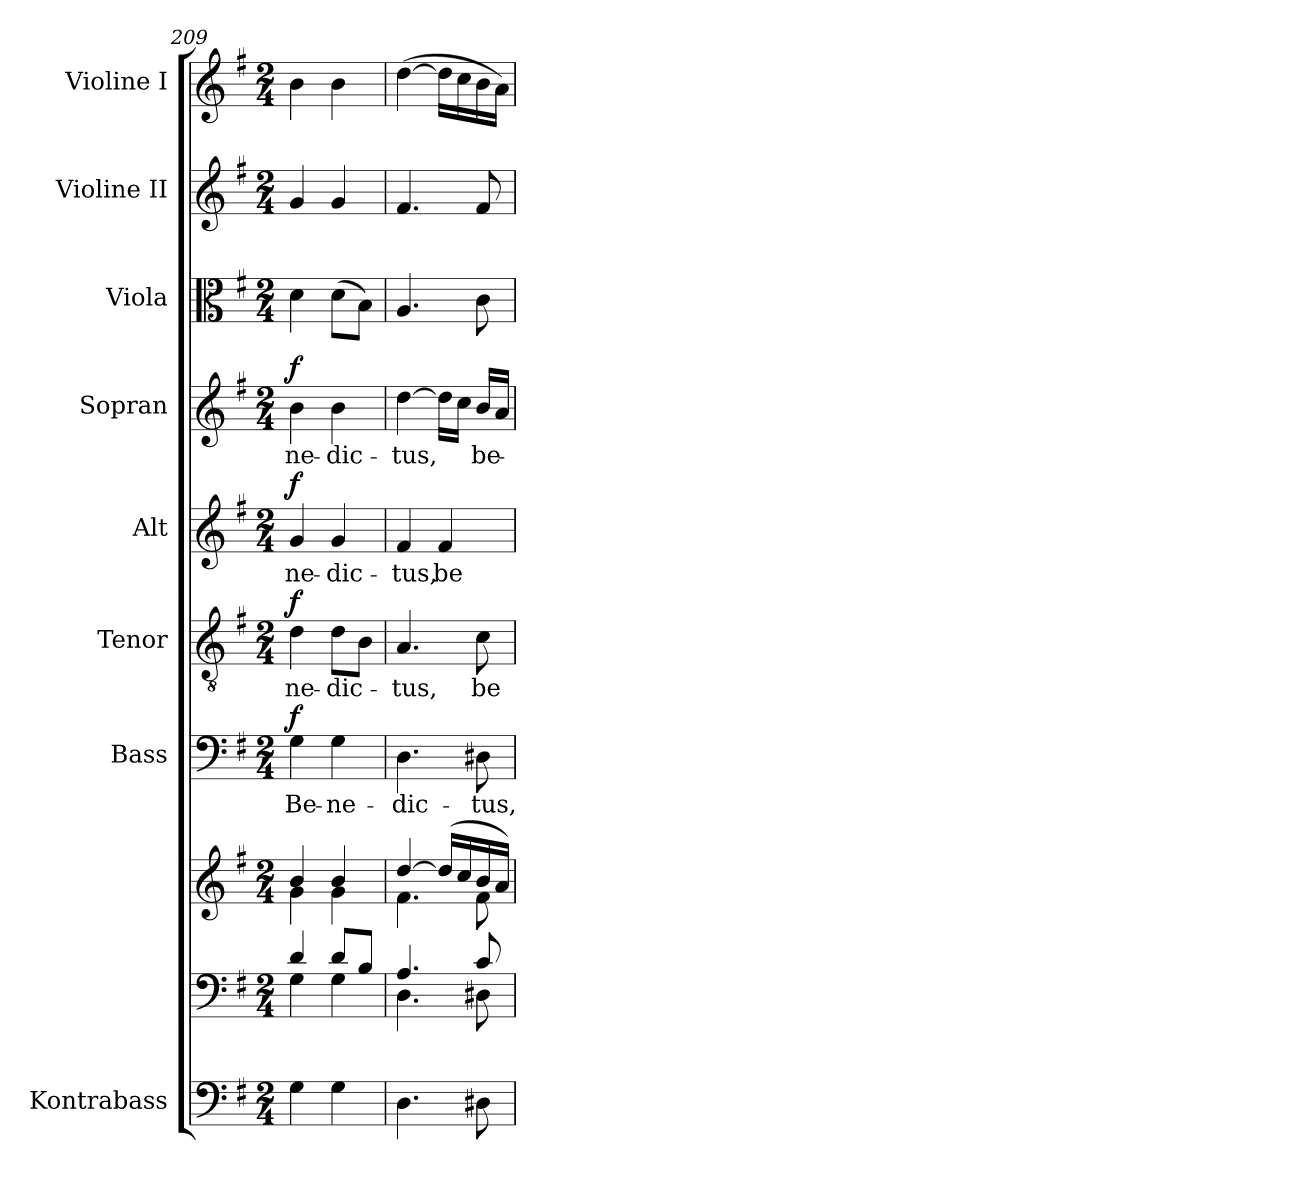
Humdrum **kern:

**kern	**kern	**kern	**kern	**text	**dynam	**kern	**text	**dynam	**kern	**text	**dynam	**kern	**text	**dynam	**kern	**kern	**kern
*part9	*part8	*part8	*part7	*part7	*part7	*part6	*part6	*part6	*part5	*part5	*part5	*part4	*part4	*part4	*part3	*part2	*part1
*staff10	*staff9	*staff8	*staff7	*staff7	*staff7	*staff6	*staff6	*staff6	*staff5	*staff5	*staff5	*staff4	*staff4	*staff4	*staff3	*staff2	*staff1
*I"Kontrabass	*	*	*I"Bass	*	*	*I"Tenor	*	*	*I"Alt	*	*	*I"Sopran	*	*	*I"Viola	*I"Violine II	*I"Violine I
*I'Kb.	*	*	*I'B.	*	*	*I'T.	*	*	*I'A.	*	*	*I'S.	*	*	*I'Vla.	*I'Vl. II	*I'Vl. I
*clefF4	*clefF4	*clefG2	*clefF4	*	*	*clefGv2	*	*	*clefG2	*	*	*clefG2	*	*	*clefC3	*clefG2	*clefG2
*ITrd7c12	*	*	*	*	*	*	*	*	*	*	*	*	*	*	*	*	*
*k[f#]	*k[f#]	*k[f#]	*k[f#]	*	*	*k[f#]	*	*	*k[f#]	*	*	*k[f#]	*	*	*k[f#]	*k[f#]	*k[f#]
*G:	*G:	*G:	*G:	*	*	*G:	*	*	*G:	*	*	*G:	*	*	*G:	*G:	*G:
*M2/4	*M2/4	*M2/4	*M2/4	*	*	*M2/4	*	*	*M2/4	*	*	*M2/4	*	*	*M2/4	*M2/4	*M2/4
=209	=209	=209	=209	=209	=209	=209	=209	=209	=209	=209	=209	=209	=209	=209	=209	=209	=209
*	*^	*^	*	*	*	*	*	*	*	*	*	*	*	*	*	*	*
!	!	!	!	!	!	!LO:LY:b	!LO:DY:a	!	!LO:LY:b	!LO:DY:a	!	!LO:LY:b	!LO:DY:a	!	!LO:LY:b	!LO:DY:a	!	!	!
4GG\	4d/	4G\	4b/	4g\	4G\	Be-	f	4d\	-ne-	f	4g/	-ne-	f	4b\	-ne-	f	4d\	4g/	4b\
!	!	!	!	!	!	!LO:LY:b	!	!	!LO:LY:b	!	!	!LO:LY:b	!	!	!LO:LY:b	!	!	!	!
4GG\	8d/L	4G\	4b/	4g\	4G\	-ne-	.	8d\L	-dic-	.	4g/	-dic-	.	4b\	-dic-	.	(>8d\L	4g/	4b\
.	8B/J	.	.	.	.	.	.	8B\J	.	.	.	.	.	.	.	.	8B\J)	.	.
=210	=210	=210	=210	=210	=210	=210	=210	=210	=210	=210	=210	=210	=210	=210	=210	=210	=210	=210	=210
!	!	!	!	!	!	!LO:LY:b	!	!	!LO:LY:b	!	!	!LO:LY:b	!	!	!LO:LY:b	!	!	!	!
4.DD\	4.A/	4.D\	[>4dd/	4.f#\	4.D\	-dic-	.	4.A/	-tus,	.	4f#/	-tus,	.	[4dd\	-tus,	.	4.A/	4.f#/	(>[4dd\
!	!	!	!	!	!	!	!	!	!	!	!	!LO:LY:b	!	!	!	!	!	!	!
.	.	.	(>16dd/LL]	.	.	.	.	.	.	.	4f#/	be-	.	16dd\LL]	.	.	.	.	16dd\LL]
.	.	.	16cc/	.	.	.	.	.	.	.	.	.	.	16cc\JJ	.	.	.	.	16cc\
!	!	!	!	!	!	!LO:LY:b	!	!	!LO:LY:b	!	!	!	!	!	!LO:LY:b	!	!	!	!
8DD#X\	8c/	8D#X\	16b/	8f#\	8D#X\	-tus,	.	8c\	be-	.	.	.	.	16b/LL	be-	.	8c\	8f#/	16b\
.	.	.	16a/JJ)	.	.	.	.	.	.	.	.	.	.	16a/JJ	.	.	.	.	16a\JJ)
*	*v	*v	*	*	*	*	*	*	*	*	*	*	*	*	*	*	*	*	*
*	*	*v	*v	*	*	*	*	*	*	*	*	*	*	*	*	*	*	*
=	=	=	=	=	=	=	=	=	=	=	=	=	=	=	=	=	=
*-	*-	*-	*-	*-	*-	*-	*-	*-	*-	*-	*-	*-	*-	*-	*-	*-	*-
